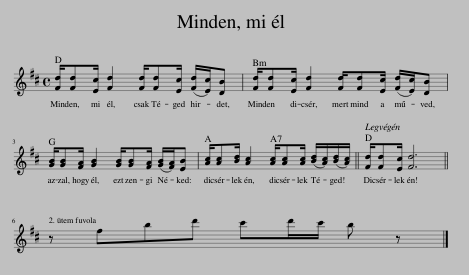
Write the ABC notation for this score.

X:1
L:1/8
M:4/4
I:linebreak $
K:D
V:1 treble
V:1
 [Fd]/[Fd][Ec]/ [Fd]2 [Fd]/[Fd][Ec]/ ([Fd]/[Ec]/)[DB] | [Fd]/[Fd][Ec]/ [Fd]2 [Fd]/[Fd][Ec]/ ([Fd]/[Ec]/)[DB] |$ [GB]/[GB][FA]/ [GB]2 [GB]/[GB][FA]/ ([GB]/[FA]/)[EB] | [Ac]/[Ac][Bd]/ [Ac]2 [Ac]/[Ac][Ac]/ ([Bd]/[Ac]/)([Bd]/[Ac]/) || [Fd]/[Fd][Ec]/ [Fd]6 ||$ %5
 z fbd' c'd'/c'/ b z |] %6
